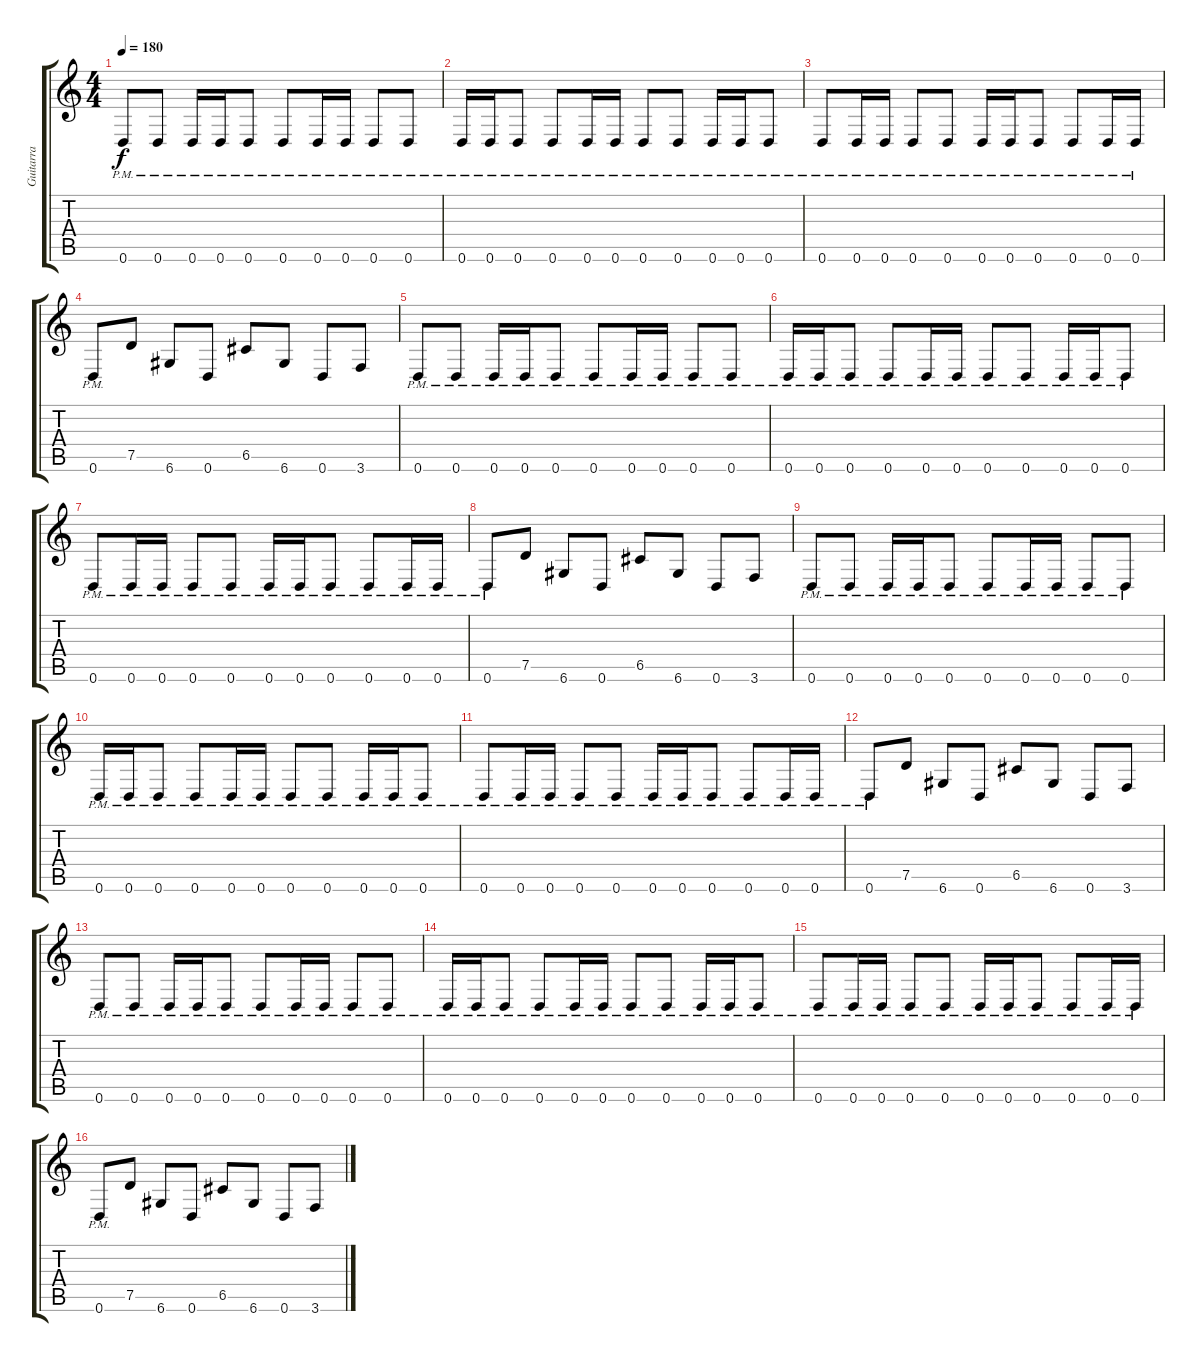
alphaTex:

\track ("Guitarra" "Guitarra") {instrument distortionguitar}
\staff {score tabs}
\tuning (D4 A3 F3 C3 G2 D2) {hide}
\ts (4 4)
\tempo 180
\clef g2
\ks c
0.6{pm}.8{dy f} 0.6{pm}.8 0.6{pm}.16 0.6{pm}.16 0.6{pm}.8 0.6{pm}.8 0.6{pm}.16 0.6{pm}.16 0.6{pm}.8 0.6{pm}.8 |
0.6{pm}.16 0.6{pm}.16 0.6{pm}.8 0.6{pm}.8 0.6{pm}.16 0.6{pm}.16 0.6{pm}.8 0.6{pm}.8 0.6{pm}.16 0.6{pm}.16 0.6{pm}.8 |
0.6{pm}.8 0.6{pm}.16 0.6{pm}.16 0.6{pm}.8 0.6{pm}.8 0.6{pm}.16 0.6{pm}.16 0.6{pm}.8 0.6{pm}.8 0.6{pm}.16 0.6{pm}.16 |
0.6{pm}.8 7.5.8 6.6.8 0.6.8 6.5.8 6.6.8 0.6.8 3.6.8 |
0.6{pm}.8 0.6{pm}.8 0.6{pm}.16 0.6{pm}.16 0.6{pm}.8 0.6{pm}.8 0.6{pm}.16 0.6{pm}.16 0.6{pm}.8 0.6{pm}.8 |
0.6{pm}.16 0.6{pm}.16 0.6{pm}.8 0.6{pm}.8 0.6{pm}.16 0.6{pm}.16 0.6{pm}.8 0.6{pm}.8 0.6{pm}.16 0.6{pm}.16 0.6{pm}.8 |
0.6{pm}.8 0.6{pm}.16 0.6{pm}.16 0.6{pm}.8 0.6{pm}.8 0.6{pm}.16 0.6{pm}.16 0.6{pm}.8 0.6{pm}.8 0.6{pm}.16 0.6{pm}.16 |
0.6{pm}.8 7.5.8 6.6.8 0.6.8 6.5.8 6.6.8 0.6.8 3.6.8 |
0.6{pm}.8 0.6{pm}.8 0.6{pm}.16 0.6{pm}.16 0.6{pm}.8 0.6{pm}.8 0.6{pm}.16 0.6{pm}.16 0.6{pm}.8 0.6{pm}.8 |
0.6{pm}.16 0.6{pm}.16 0.6{pm}.8 0.6{pm}.8 0.6{pm}.16 0.6{pm}.16 0.6{pm}.8 0.6{pm}.8 0.6{pm}.16 0.6{pm}.16 0.6{pm}.8 |
0.6{pm}.8 0.6{pm}.16 0.6{pm}.16 0.6{pm}.8 0.6{pm}.8 0.6{pm}.16 0.6{pm}.16 0.6{pm}.8 0.6{pm}.8 0.6{pm}.16 0.6{pm}.16 |
0.6{pm}.8 7.5.8 6.6.8 0.6.8 6.5.8 6.6.8 0.6.8 3.6.8 |
0.6{pm}.8 0.6{pm}.8 0.6{pm}.16 0.6{pm}.16 0.6{pm}.8 0.6{pm}.8 0.6{pm}.16 0.6{pm}.16 0.6{pm}.8 0.6{pm}.8 |
0.6{pm}.16 0.6{pm}.16 0.6{pm}.8 0.6{pm}.8 0.6{pm}.16 0.6{pm}.16 0.6{pm}.8 0.6{pm}.8 0.6{pm}.16 0.6{pm}.16 0.6{pm}.8 |
0.6{pm}.8 0.6{pm}.16 0.6{pm}.16 0.6{pm}.8 0.6{pm}.8 0.6{pm}.16 0.6{pm}.16 0.6{pm}.8 0.6{pm}.8 0.6{pm}.16 0.6{pm}.16 |
0.6{pm}.8 7.5.8 6.6.8 0.6.8 6.5.8 6.6.8 0.6.8 3.6.8
